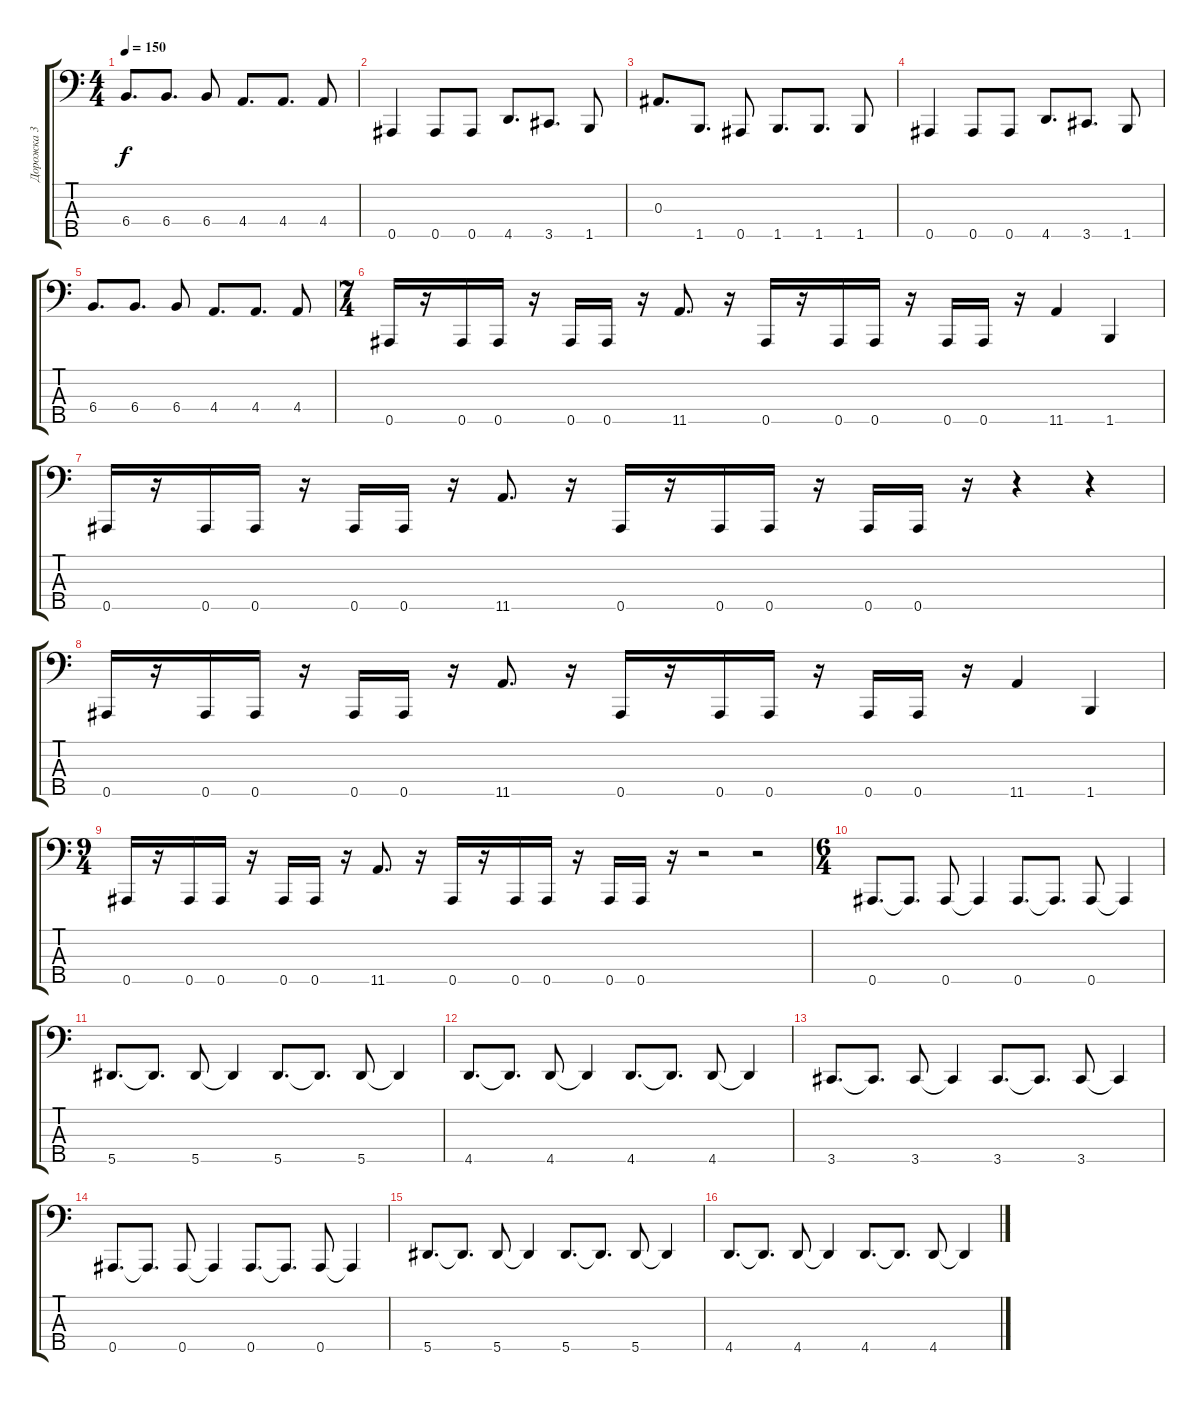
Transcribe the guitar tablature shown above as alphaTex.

\track ("Дорожка 3" "Дорожка 3") {instrument electricbasspick}
\staff {score tabs}
\tuning (Ab2 Eb2 Bb1 F1 Bb0) {hide}
\ts (4 4)
\tempo 150
\clef f4
\ks c
6.4.8{d dy f} 6.4.8{d} 6.4.8 4.4.8{d} 4.4.8{d} 4.4.8 |
0.5.4 0.5.8 0.5.8 4.5.8{d} 3.5.8{d} 1.5.8 |
0.3.8{d} 1.5.8{d} 0.5.8 1.5.8{d} 1.5.8{d} 1.5.8 |
0.5.4 0.5.8 0.5.8 4.5.8{d} 3.5.8{d} 1.5.8 |
6.4.8{d} 6.4.8{d} 6.4.8 4.4.8{d} 4.4.8{d} 4.4.8 |
\ts (7 4)
0.5.16 r.16 0.5.16 0.5.16 r.16 0.5.16 0.5.16 r.16 11.5.8{d} r.16 0.5.16 r.16 0.5.16 0.5.16 r.16 0.5.16 0.5.16 r.16 11.5.4 1.5.4 |
0.5.16 r.16 0.5.16 0.5.16 r.16 0.5.16 0.5.16 r.16 11.5.8{d} r.16 0.5.16 r.16 0.5.16 0.5.16 r.16 0.5.16 0.5.16 r.16 r.4 r.4 |
0.5.16 r.16 0.5.16 0.5.16 r.16 0.5.16 0.5.16 r.16 11.5.8{d} r.16 0.5.16 r.16 0.5.16 0.5.16 r.16 0.5.16 0.5.16 r.16 11.5.4 1.5.4 |
\ts (9 4)
0.5.16 r.16 0.5.16 0.5.16 r.16 0.5.16 0.5.16 r.16 11.5.8{d} r.16 0.5.16 r.16 0.5.16 0.5.16 r.16 0.5.16 0.5.16 r.16 r.2 r.2 |
\ts (6 4)
0.5.8{d} 0.5{t}.8{d} 0.5.8 0.5{t}.4 0.5.8{d} 0.5{t}.8{d} 0.5.8 0.5{t}.4 |
5.5.8{d} 5.5{t}.8{d} 5.5.8 5.5{t}.4 5.5.8{d} 5.5{t}.8{d} 5.5.8 5.5{t}.4 |
4.5.8{d} 4.5{t}.8{d} 4.5.8 4.5{t}.4 4.5.8{d} 4.5{t}.8{d} 4.5.8 4.5{t}.4 |
3.5.8{d} 3.5{t}.8{d} 3.5.8 3.5{t}.4 3.5.8{d} 3.5{t}.8{d} 3.5.8 3.5{t}.4 |
0.5.8{d} 0.5{t}.8{d} 0.5.8 0.5{t}.4 0.5.8{d} 0.5{t}.8{d} 0.5.8 0.5{t}.4 |
5.5.8{d} 5.5{t}.8{d} 5.5.8 5.5{t}.4 5.5.8{d} 5.5{t}.8{d} 5.5.8 5.5{t}.4 |
4.5.8{d} 4.5{t}.8{d} 4.5.8 4.5{t}.4 4.5.8{d} 4.5{t}.8{d} 4.5.8 4.5{t}.4
